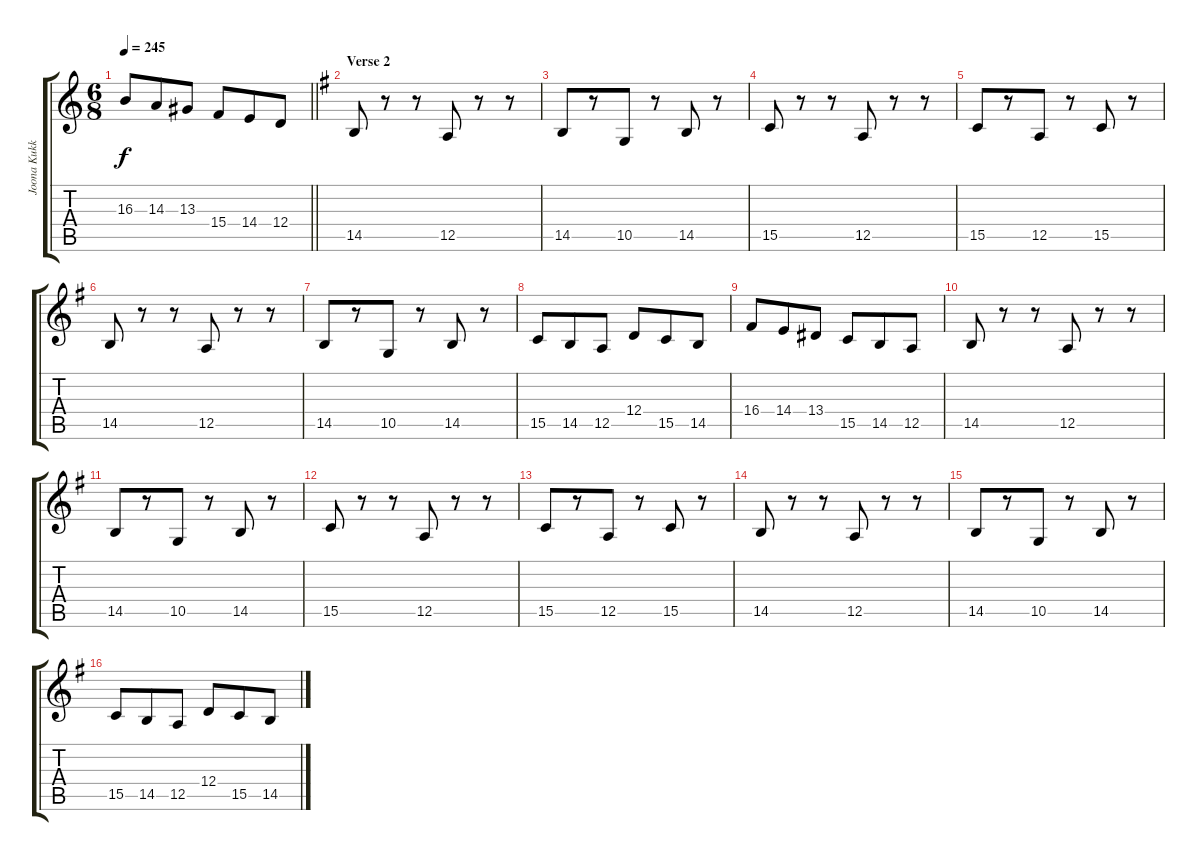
\track ("Joona Kukkola (keyboard)" "Joona Kukk") {instrument lead1square}
\staff {score tabs}
\tuning (E4 B3 G3 D3 A2 E2) {hide}
\ts (6 8)
\tempo 245
\clef g2
\barLineRight lightlight
\ks aminor
16.3.8{dy f} 14.3.8 13.3.8 15.4.8 14.4.8 12.4.8 |
\section ("" "Verse 2")
\ks eminor
14.5.8 r.8 r.8 12.5.8 r.8 r.8 |
14.5.8 r.8 10.5.8 r.8 14.5.8 r.8 |
15.5.8 r.8 r.8 12.5.8 r.8 r.8 |
15.5.8 r.8 12.5.8 r.8 15.5.8 r.8 |
14.5.8 r.8 r.8 12.5.8 r.8 r.8 |
14.5.8 r.8 10.5.8 r.8 14.5.8 r.8 |
15.5.8 14.5.8 12.5.8 12.4.8 15.5.8 14.5.8 |
16.4.8 14.4.8 13.4.8 15.5.8 14.5.8 12.5.8 |
14.5.8 r.8 r.8 12.5.8 r.8 r.8 |
14.5.8 r.8 10.5.8 r.8 14.5.8 r.8 |
15.5.8 r.8 r.8 12.5.8 r.8 r.8 |
15.5.8 r.8 12.5.8 r.8 15.5.8 r.8 |
14.5.8 r.8 r.8 12.5.8 r.8 r.8 |
14.5.8 r.8 10.5.8 r.8 14.5.8 r.8 |
15.5.8 14.5.8 12.5.8 12.4.8 15.5.8 14.5.8
